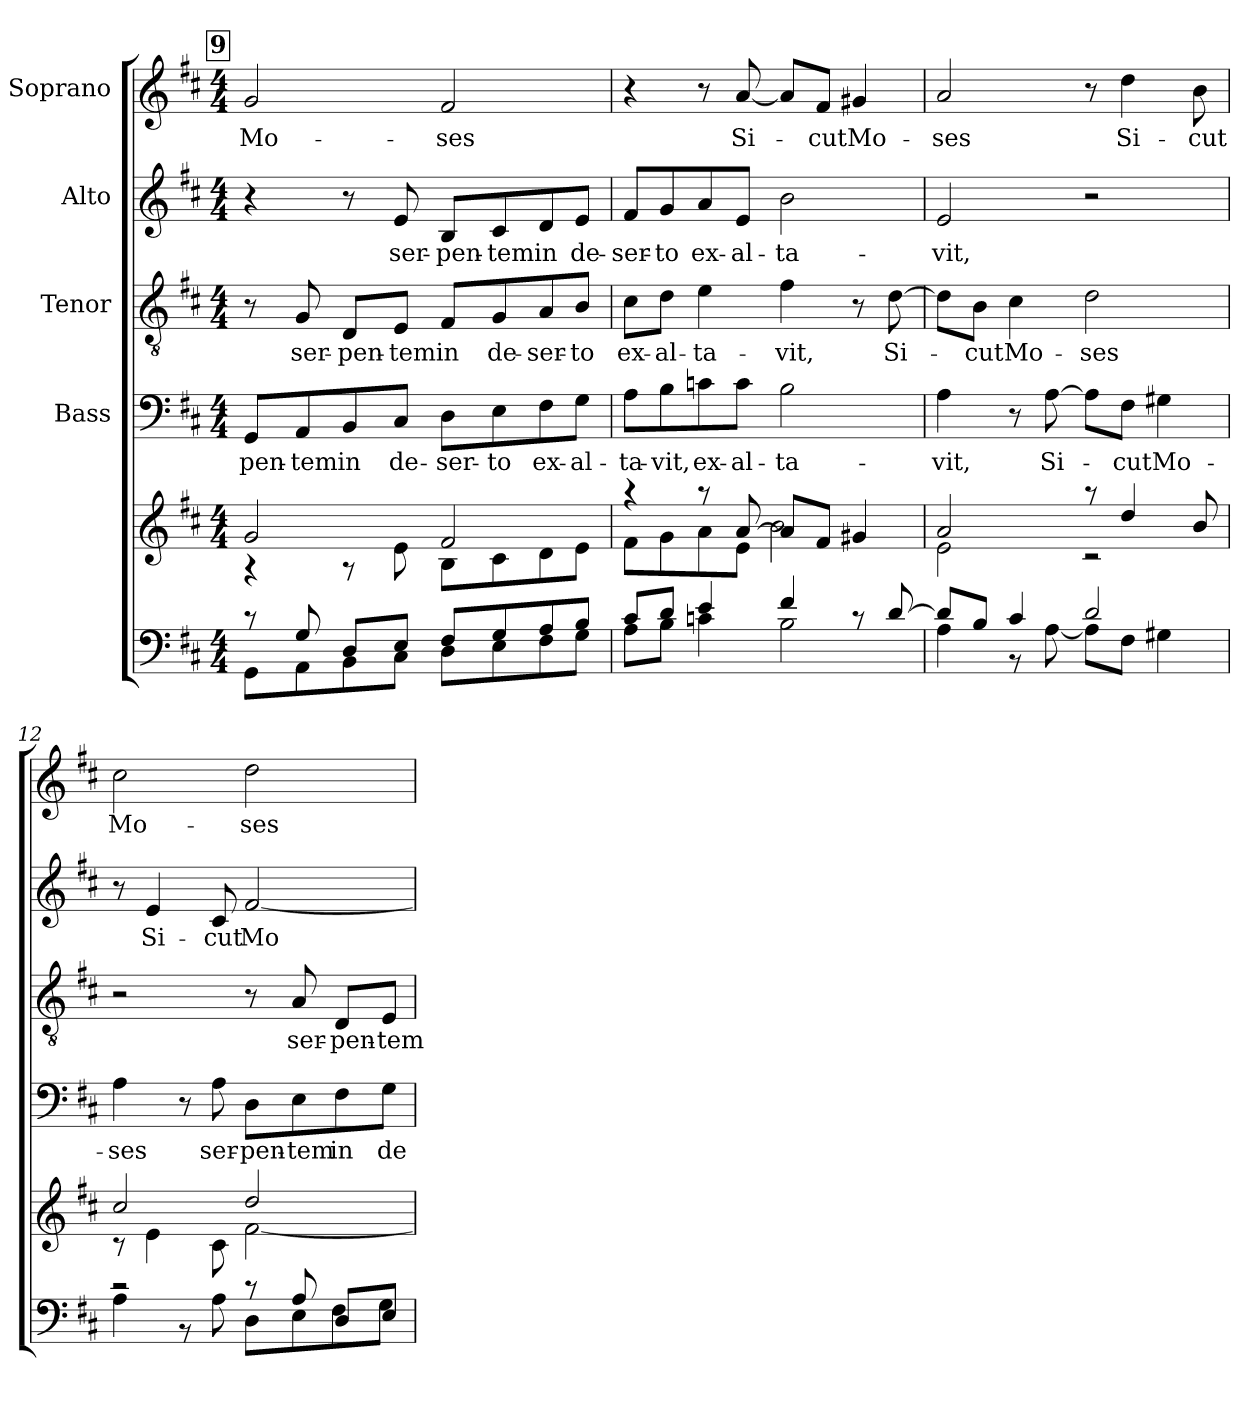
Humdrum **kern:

**kern	**kern	**kern	**text	**kern	**text	**kern	**text	**kern	**text
*part5	*part5	*part4	*part4	*part3	*part3	*part2	*part2	*part1	*part1
*staff6	*staff5	*staff4	*staff4	*staff3	*staff3	*staff2	*staff2	*staff1	*staff1
*	*	*I"Bass	*	*I"Tenor	*	*I"Alto	*	*I"Soprano	*
!!LO:PB:g=z
*clefF4	*clefG2	*clefF4	*	*clefGv2	*	*clefG2	*	*clefG2	*
*k[f#c#]	*k[f#c#]	*k[f#c#]	*	*k[f#c#]	*	*k[f#c#]	*	*k[f#c#]	*
*D:	*D:	*D:	*	*D:	*	*D:	*	*D:	*
*M4/4	*M4/4	*M4/4	*	*M4/4	*	*M4/4	*	*M4/4	*
!!LO:REH:place=s1:a:B:fs=10.2:t=9
=9	=9	=9	=9	=9	=9	=9	=9	=9	=9
*^	*^	*	*	*	*	*	*	*	*
8rc	8GG\L	2g/	4rG	8GG/L	-pen-	8r	.	4r	.	2g/	Mo-
8G/	8AA\	.	.	8AA/	-tem	8G/	ser-	.	.	.	.
8D/L	8BB\	.	8rA	8BB/	in	8D/L	-pen-	8r	.	.	.
8E/J	8C#\J	.	8e\	8C#/J	de-	8E/J	-tem	8e/	ser-	.	.
8F#/L	8D\L	2f#/	8B\L	8D\L	-ser-	8F#/L	in	8B/L	-pen-	2f#/	-ses
8G/	8E\	.	8c#\	8E\	-to	8G/	de-	8c#/	-tem	.	.
8A/	8F#\	.	8d\	8F#\	ex-	8A/	-ser-	8d/	in	.	.
8B/J	8G\J	.	8e\J	8G\J	-al-	8B/J	-to	8e/J	de-	.	.
=10	=10	=10	=10	=10	=10	=10	=10	=10	=10	=10	=10
8c#/L	8A\L	4raa	8f#\L	8A\L	-ta-	8c#\L	ex-	8f#/L	-ser-	4r	.
8d/J	8B\J	.	8g\	8B\	-vit,	8d\J	-al-	8g/	-to	.	.
4e/	4cn\	8raa	8a\	8cn\	ex-	4e\	-ta-	8a/	ex-	8r	.
.	.	[>8a/	8e\J	8c\J	-al-	.	.	8e/J	-al-	[8a/	Si-
4f#/	2B\	8a/L]	2b\	2B\	-ta-	4f#\	-vit,	2b\	-ta-	8a/L]	.
.	.	8f#/J	.	.	.	.	.	.	.	8f#/J	-cut
8rc	.	4g#X/	.	.	.	8r	.	.	.	4g#X/	Mo-
[>8d/	.	.	.	.	.	[8d\	Si-	.	.	.	.
=11	=11	=11	=11	=11	=11	=11	=11	=11	=11	=11	=11
8d/L]	4A\	2a/	2e\	4A\	-vit,	8d\L]	.	2e/	-vit,	2a/	-ses
8B/J	.	.	.	.	.	8B\J	-cut	.	.	.	.
4c#/	8r	.	.	8r	.	4c#\	Mo-	.	.	.	.
.	[<8A\	.	.	[8A\	Si-	.	.	.	.	.	.
2d/	8A\L]	8raa	2rc	8A\L]	.	2d\	-ses	2r	.	8r	.
.	8F#\J	4dd/	.	8F#\J	-cut	.	.	.	.	4dd\	Si-
.	4G#X\	.	.	4G#X\	Mo-	.	.	.	.	.	.
.	.	8b/	.	.	.	.	.	.	.	8b\	-cut
=12	=12	=12	=12	=12	=12	=12	=12	=12	=12	=12	=12
2rc	4A\	2cc#/	8rc	4A\	-ses	2r	.	8r	.	2cc#\	Mo-
.	.	.	4e\	.	.	.	.	4e/	Si-	.	.
.	8r	.	.	8r	.	.	.	.	.	.	.
.	8A\	.	8c#\	8A\	ser-	.	.	8c#/	-cut	.	.
8rc	8D\L	2dd/	[<2f#\	8D\L	-pen-	8r	.	[2f#/	Mo-	2dd\	-ses
8A/	8E\	.	.	8E\	-tem	8A/	ser-	.	.	.	.
8D/L	8F#\	.	.	8F#\	in	8D/L	-pen-	.	.	.	.
8E/J	8G\J	.	.	8G\J	de-	8E/J	-tem	.	.	.	.
*v	*v	*	*	*	*	*	*	*	*	*	*
*	*v	*v	*	*	*	*	*	*	*	*
=	=	=	=	=	=	=	=	=	=
*-	*-	*-	*-	*-	*-	*-	*-	*-	*-
